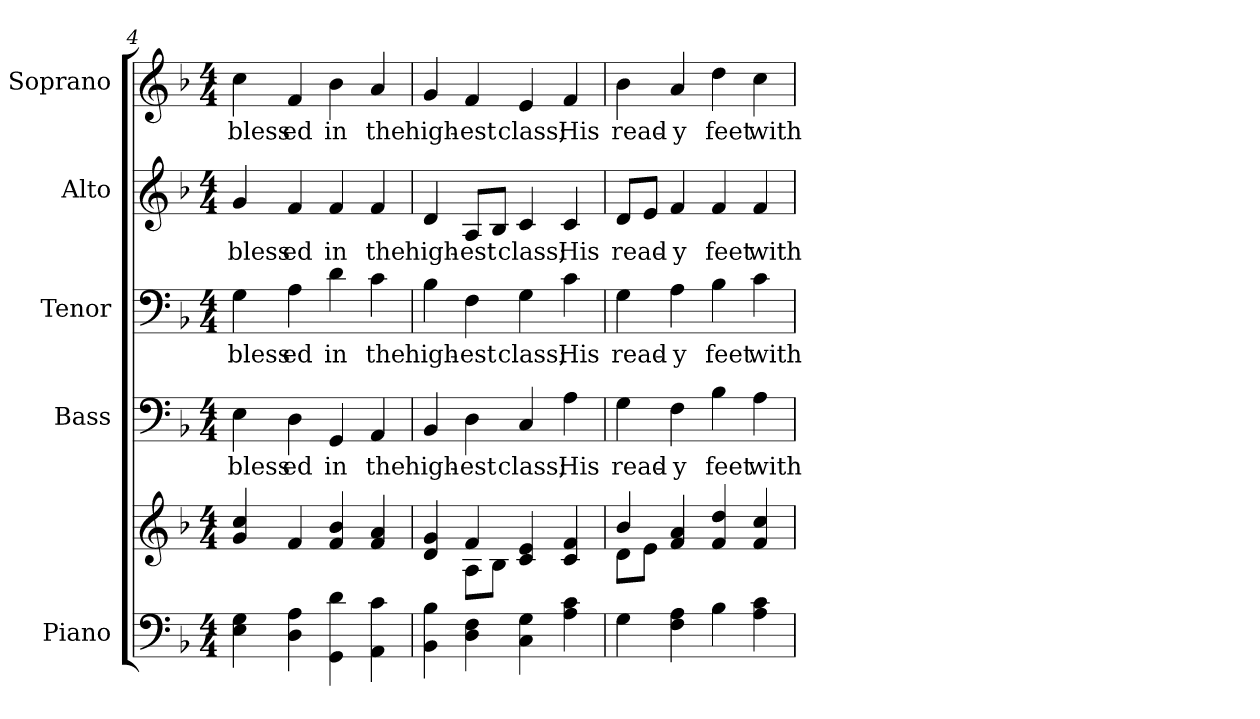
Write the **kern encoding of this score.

**kern	**kern	**kern	**text	**kern	**text	**kern	**text	**kern	**text
*part5	*part5	*part4	*part4	*part3	*part3	*part2	*part2	*part1	*part1
*staff6	*staff5	*staff4	*staff4	*staff3	*staff3	*staff2	*staff2	*staff1	*staff1
*I"Piano	*	*I"Bass	*	*I"Tenor	*	*I"Alto	*	*I"Soprano	*
*I'Pno.	*	*I'B.	*	*I'T.	*	*I'A.	*	*I'S.	*
*clefF4	*clefG2	*clefF4	*	*clefF4	*	*clefG2	*	*clefG2	*
*k[b-]	*k[b-]	*k[b-]	*	*k[b-]	*	*k[b-]	*	*k[b-]	*
*F:	*F:	*F:	*	*F:	*	*F:	*	*F:	*
*M4/4	*M4/4	*M4/4	*	*M4/4	*	*M4/4	*	*M4/4	*
=4	=4	=4	=4	=4	=4	=4	=4	=4	=4
!	!	!	!LO:LY:b:color=#000000	!	!	!	!	!	!
!	!	!	!	!	!LO:LY:b:color=#000000	!	!	!	!
!	!	!	!	!	!	!	!LO:LY:b:color=#000000	!	!
!	!	!	!	!	!	!	!	!	!LO:LY:b:color=#000000
4Ei\ 4Gi	4gi/ 4cci	4Ei\	bless	4Gi\	bless	4gi/	bless	4cci\	bless
!	!	!	!LO:LY:b:color=#000000	!	!	!	!	!	!
!	!	!	!	!	!LO:LY:b:color=#000000	!	!	!	!
!	!	!	!	!	!	!	!LO:LY:b:color=#000000	!	!
!	!	!	!	!	!	!	!	!	!LO:LY:b:color=#000000
4Di\ 4Ai	4fi/	4Di\	ed	4Ai\	ed	4fi/	ed	4fi/	ed
!	!	!	!LO:LY:b:color=#000000	!	!	!	!	!	!
!	!	!	!	!	!LO:LY:b:color=#000000	!	!	!	!
!	!	!	!	!	!	!	!LO:LY:b:color=#000000	!	!
!	!	!	!	!	!	!	!	!	!LO:LY:b:color=#000000
4GGi\ 4di	4fi/ 4b-i	4GGi/	in	4di\	in	4fi/	in	4b-i\	in
!	!	!	!LO:LY:b:color=#000000	!	!	!	!	!	!
!	!	!	!	!	!LO:LY:b:color=#000000	!	!	!	!
!	!	!	!	!	!	!	!LO:LY:b:color=#000000	!	!
!	!	!	!	!	!	!	!	!	!LO:LY:b:color=#000000
4AAi\ 4ci	4fi/ 4ai	4AAi/	the	4ci\	the	4fi/	the	4ai/	the
!!LO:PB:g=z
=5	=5	=5	=5	=5	=5	=5	=5	=5	=5
*	*^	*	*	*	*	*	*	*	*
!	!	!	!	!LO:LY:b:color=#000000	!	!	!	!	!	!
!	!	!	!	!	!	!LO:LY:b:color=#000000	!	!	!	!
!	!	!	!	!	!	!	!	!LO:LY:b:color=#000000	!	!
!	!	!	!	!	!	!	!	!	!	!LO:LY:b:color=#000000
4BB-i\ 4B-i	4di/ 4gi	4ryy	4BB-i/	high-	4B-i\	high-	4di/	high-	4gi/	high-
!	!	!	!	!LO:LY:b:color=#000000	!	!	!	!	!	!
!	!	!	!	!	!	!LO:LY:b:color=#000000	!	!	!	!
!	!	!	!	!	!	!	!	!LO:LY:b:color=#000000	!	!
!	!	!	!	!	!	!	!	!	!	!LO:LY:b:color=#000000
4Di\ 4Fi	4fi/	8Ai\L	4Di\	-est	4Fi\	-est	8Ai/L	-est	4fi/	-est
.	.	8B-i\J	.	.	.	.	8B-i/J	.	.	.
!	!	!	!	!LO:LY:b:color=#000000	!	!	!	!	!	!
!	!	!	!	!	!	!LO:LY:b:color=#000000	!	!	!	!
!	!	!	!	!	!	!	!	!LO:LY:b:color=#000000	!	!
!	!	!	!	!	!	!	!	!	!	!LO:LY:b:color=#000000
4Ci\ 4Gi	4ci/ 4ei	2ryy	4Ci/	class;	4Gi\	class;	4ci/	class;	4ei/	class;
!	!	!	!	!LO:LY:b:color=#000000	!	!	!	!	!	!
!	!	!	!	!	!	!LO:LY:b:color=#000000	!	!	!	!
!	!	!	!	!	!	!	!	!LO:LY:b:color=#000000	!	!
!	!	!	!	!	!	!	!	!	!	!LO:LY:b:color=#000000
4Ai\ 4ci	4ci/ 4fi	.	4Ai\	His	4ci\	His	4ci/	His	4fi/	His
=6	=6	=6	=6	=6	=6	=6	=6	=6	=6	=6
!	!	!	!	!LO:LY:b:color=#000000	!	!	!	!	!	!
!	!	!	!	!	!	!LO:LY:b:color=#000000	!	!	!	!
!	!	!	!	!	!	!	!	!LO:LY:b:color=#000000	!	!
!	!	!	!	!	!	!	!	!	!	!LO:LY:b:color=#000000
4Gi\	4b-i/	8di\L	4Gi\	read-	4Gi\	read-	8di/L	read-	4b-i\	read-
.	.	8ei\J	.	.	.	.	8ei/J	.	.	.
!	!	!	!	!LO:LY:b:color=#000000	!	!	!	!	!	!
!	!	!	!	!	!	!LO:LY:b:color=#000000	!	!	!	!
!	!	!	!	!	!	!	!	!LO:LY:b:color=#000000	!	!
!	!	!	!	!	!	!	!	!	!	!LO:LY:b:color=#000000
4Fi\ 4Ai	4fi/ 4ai	2.ryy	4Fi\	-y	4Ai\	-y	4fi/	-y	4ai/	-y
!	!	!	!	!LO:LY:b:color=#000000	!	!	!	!	!	!
!	!	!	!	!	!	!LO:LY:b:color=#000000	!	!	!	!
!	!	!	!	!	!	!	!	!LO:LY:b:color=#000000	!	!
!	!	!	!	!	!	!	!	!	!	!LO:LY:b:color=#000000
4B-i\	4fi/ 4ddi	.	4B-i\	feet	4B-i\	feet	4fi/	feet	4ddi\	feet
!	!	!	!	!LO:LY:b:color=#000000	!	!	!	!	!	!
!	!	!	!	!	!	!LO:LY:b:color=#000000	!	!	!	!
!	!	!	!	!	!	!	!	!LO:LY:b:color=#000000	!	!
!	!	!	!	!	!	!	!	!	!	!LO:LY:b:color=#000000
4Ai\ 4ci	4fi/ 4cci	.	4Ai\	with	4ci\	with	4fi/	with	4cci\	with
*	*v	*v	*	*	*	*	*	*	*	*
=	=	=	=	=	=	=	=	=	=
*-	*-	*-	*-	*-	*-	*-	*-	*-	*-
